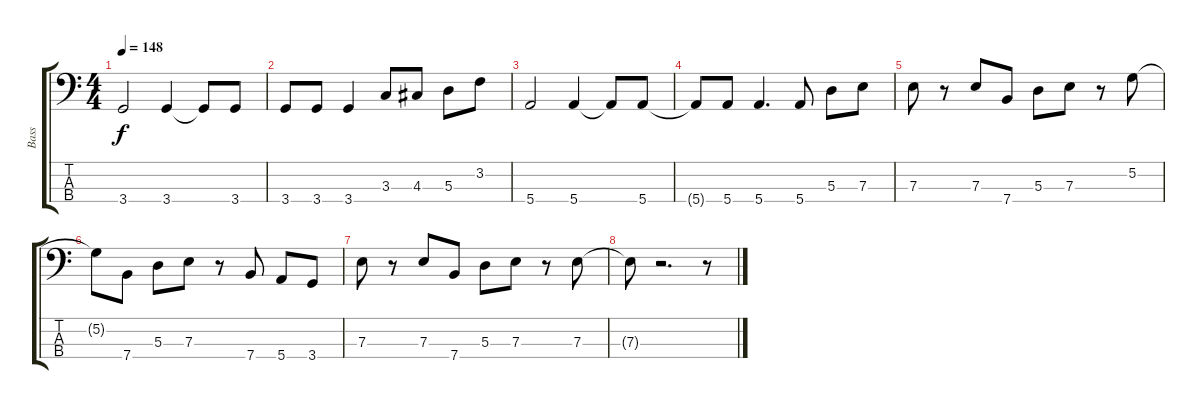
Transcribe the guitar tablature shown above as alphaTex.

\track ("Bass" "Bass") {instrument electricbasspick}
\staff {score tabs}
\tuning (G2 D2 A1 E1) {hide}
\ts (4 4)
\tempo 148
\clef f4
\ks c
3.4.2{dy f} 3.4.4 3.4{t}.8 3.4.8 |
3.4.8 3.4.8 3.4.4 3.3.8 4.3.8 5.3.8 3.2.8 |
5.4.2 5.4.4 5.4{t}.8 5.4.8 |
5.4{t}.8 5.4.8 5.4.4{d} 5.4.8 5.3.8 7.3.8 |
7.3.8 r.8 7.3.8 7.4.8 5.3.8 7.3.8 r.8 5.2.8 |
5.2{t}.8 7.4.8 5.3.8 7.3.8 r.8 7.4.8 5.4.8 3.4.8 |
7.3.8 r.8 7.3.8 7.4.8 5.3.8 7.3.8 r.8 7.3.8 |
7.3{t}.8 r.2{d} r.8
